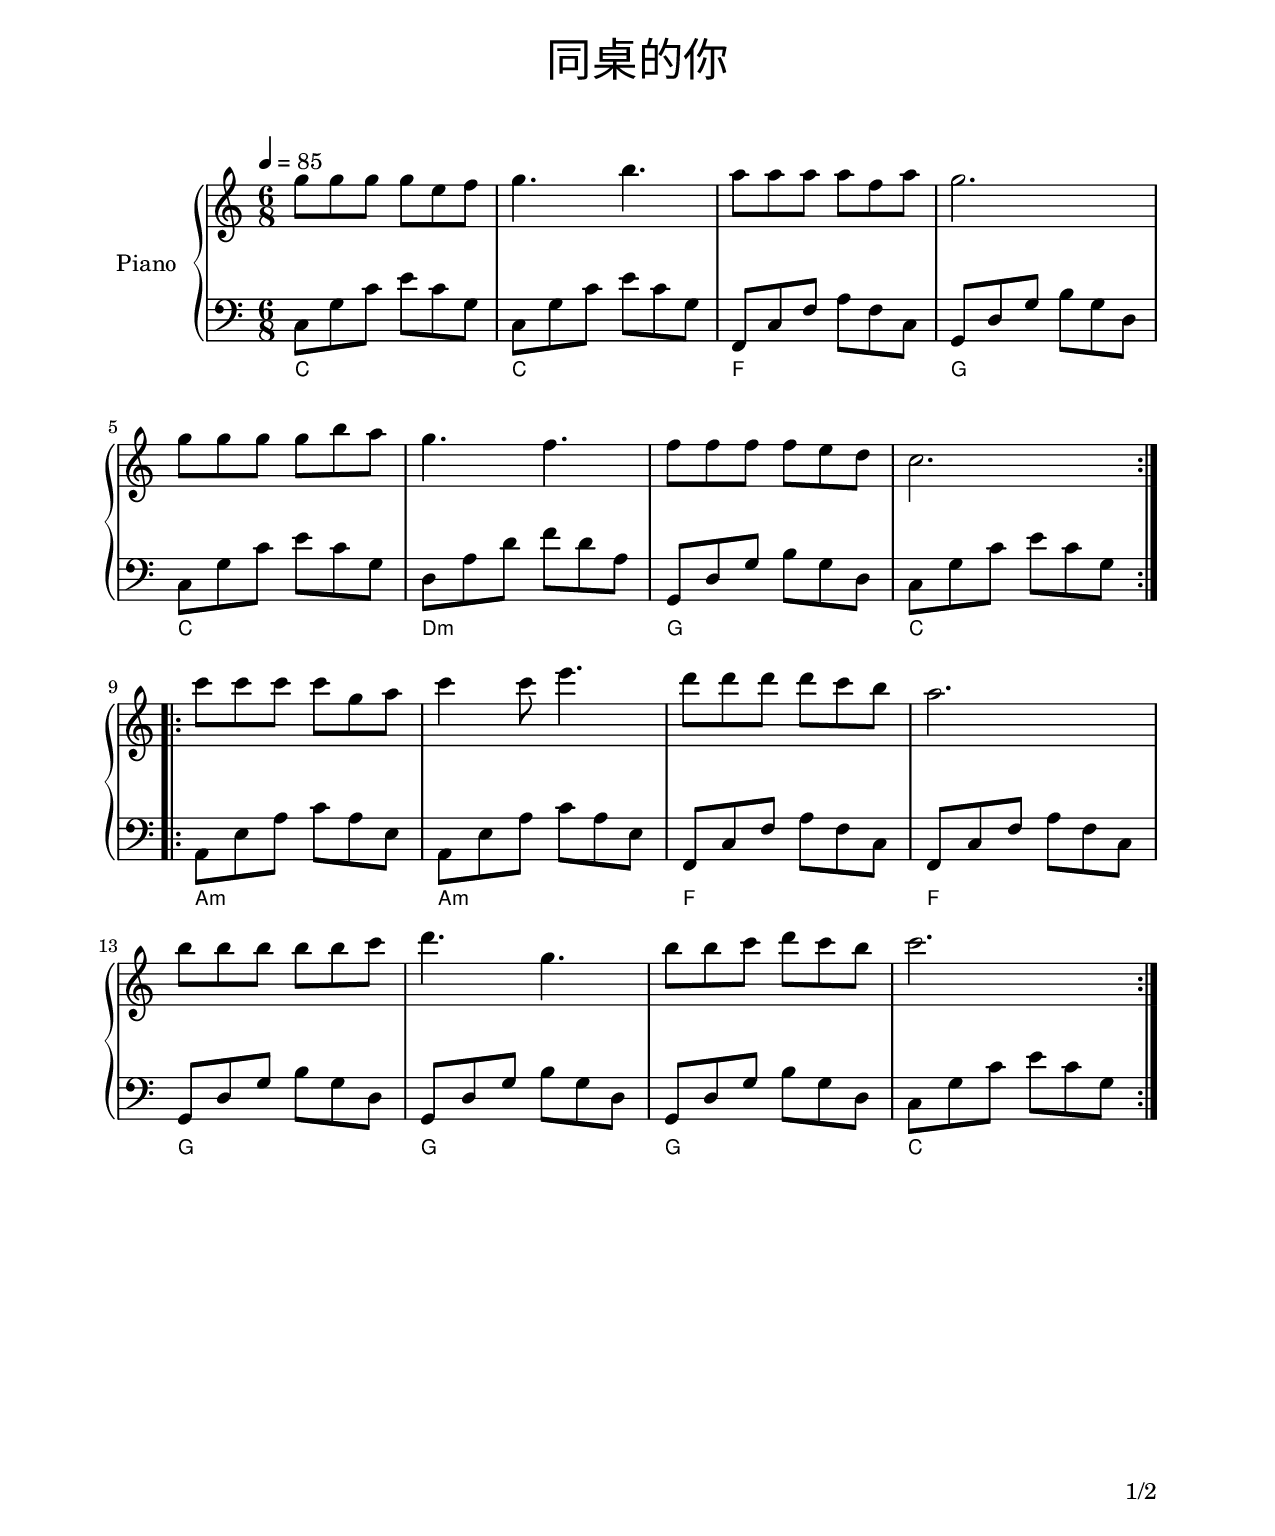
\version "2.24.3"
\include "../settings.v1.ly"

\header {
  title = \markup \override #'((font-name . "FangSong")(font-size . 6)) "同桌的你"
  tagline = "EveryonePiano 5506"
}

\paper {
  total-page = 2
}

\markup \vspace #1.5

C  = { c8  g8 c'8 e'8 c'8 g8 }
Dm = { d8  a8 d'8 f'8 d'8 a8 }
F  = { f,8 c8 f8  a8  f8  c8 }
G  = { g,8 d8 g8  b8  g8  d8 }
Am = { a,8 e8 a8  c'8 a8  e8 }

\score {
  \new PianoStaff \with {
    instrumentName = "Piano"
  } <<
    \new Staff {
      \tempo 4 = 85
      \clef treble
      \key c \major
      \time 6/8
      
      \repeat volta 2 {
        g''8 g''8 g''8 g''8 e''8 f''8 | g''4. b''4. | a''8 a''8 a''8 a''8 f''8 a''8 | g''2. | \break
        g''8 g''8 g''8 g''8 b''8 a''8 | g''4. f''4. | f''8 f''8 f''8 f''8 e''8 d''8 | c''2. | \break
      }
      
      \repeat volta 2 {
        c'''8 c'''8 c'''8 c'''8 g''8 a''8  | c'''4 c'''8 e'''4. | d'''8 d'''8 d'''8 d'''8 c'''8 b''8 | a''2.  | \break
        b''8  b''8  b''8  b''8  b''8 c'''8 | d'''4.      g''4.  | b''8  b''8  c'''8 d'''8 c'''8 b''8 | c'''2. | \break
      }
    }
    \new Staff {
      \clef bass
      \key c \major
      \time 6/8
      
      \C | \C  | \F | \G |
      \C | \Dm | \G | \C |
      
      \Am | \Am | \F | \F |
      \G  | \G  | \G | \C |
    }
    \chords {
      
      c2. | c2.   | f2. | g2. |
      c2. | d2.:m | g2. | c2. |
      
      a2.:m | a2.:m | f2. | f2. |
      g2.   | g2.   | g2. | c2. |
    }
  >>
  \layout {}
  \midi {}
}
